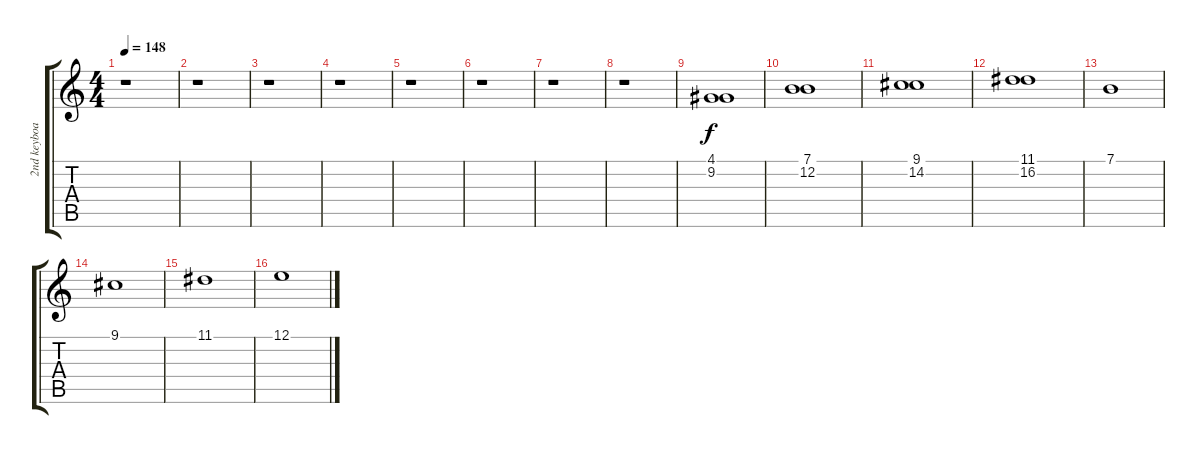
\track ("2nd keyboard" "2nd keyboa") {instrument synthstrings2}
\staff {score tabs}
\tuning (E4 B3 G3 D3 A2 E2) {hide}
\ts (4 4)
\tempo 148
\clef g2
\ks c
r.1{dy f} |
r.1 |
r.1 |
r.1 |
r.1 |
r.1 |
r.1 |
r.1 |
(4.1 9.2).1 |
(7.1 12.2).1 |
(9.1 14.2).1 |
(11.1 16.2).1 |
7.1.1 |
9.1.1 |
11.1.1 |
12.1.1
